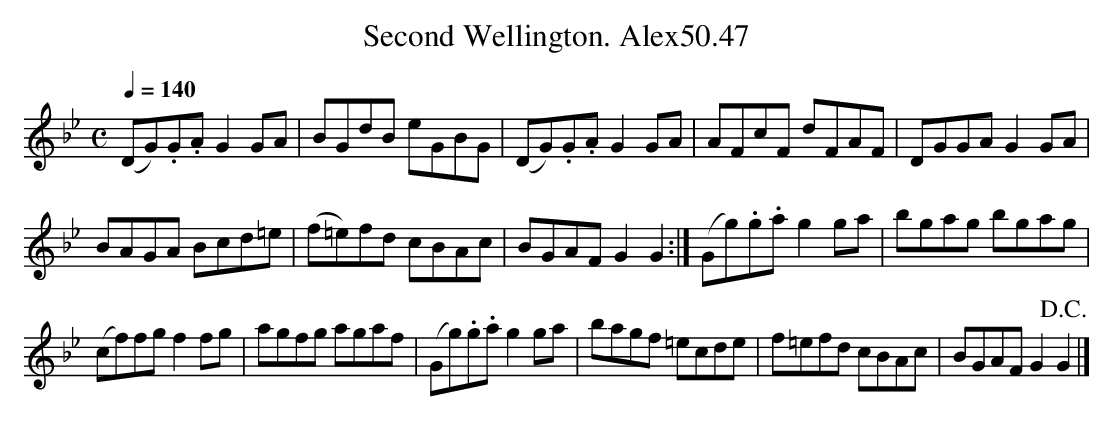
X:1
T:Second Wellington. Alex50.47
M:C
L:1/8
Q:1/4=140
K:Gm
(DG).G.A G2 GA|BGdB eGBG|(DG).G.A G2 GA|AFcF dFAF|DGGA G2 GA|
BAGA Bcd=e|(f=e)fd cBAc|BGAF G2G2:|(Gg).g.a g2 ga|bgag bgag|
(cf)fg f2 fg|agfg agaf|(Gg).g.a g2 ga|bagf =ecde|f=efd cBAc|BGAF G2!D.C.!G2|]
